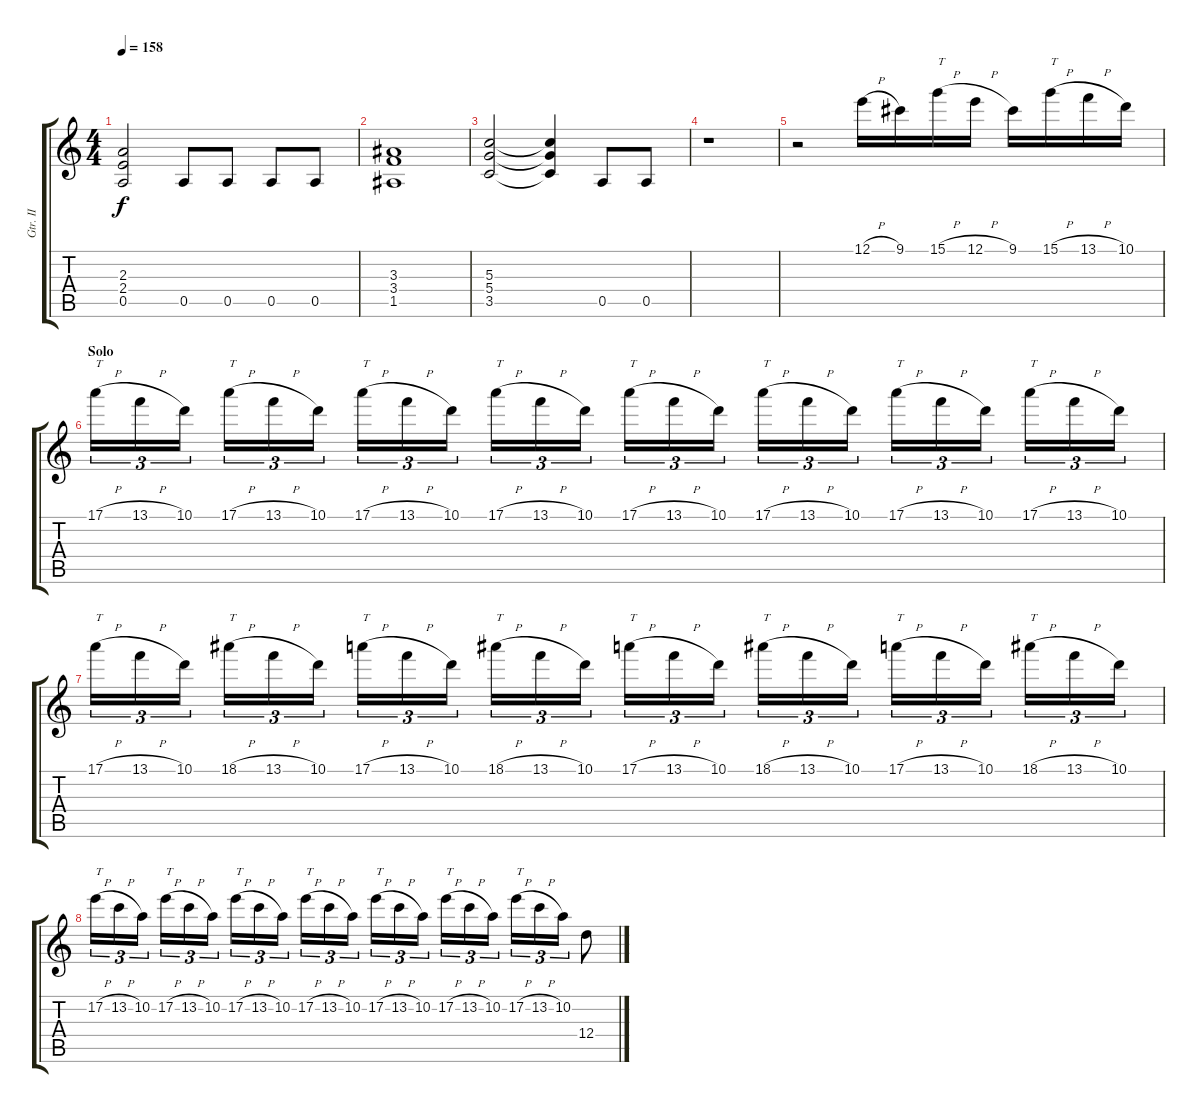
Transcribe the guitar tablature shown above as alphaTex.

\track ("Gtr. II" "Gtr. II") {instrument distortionguitar}
\staff {score tabs}
\tuning (E4 B3 G3 D3 A2 E2) {hide}
\ts (4 4)
\tempo 158
\clef g2
\ks c
(2.3{t} 2.4{t} 0.5{t}).2{dy f} 0.5.8 0.5.8 0.5.8 0.5.8 |
(3.3 3.4 1.5).1 |
(5.3 5.4 3.5).2 (5.3{t} 5.4{t} 3.5{t}).4 0.5.8 0.5.8 |
r.1 |
r.2 12.1{h}.16 9.1.16 15.1{h}.16{txt "T"} 12.1{h}.16 9.1.16 15.1{h}.16{txt "T"} 13.1{h}.16 10.1.16 |
\section ("" "Solo")
17.1{h}.16{tu (3 2) txt "T"} 13.1{h}.16{tu (3 2)} 10.1.16{tu (3 2)} 17.1{h}.16{tu (3 2) txt "T"} 13.1{h}.16{tu (3 2)} 10.1.16{tu (3 2)} 17.1{h}.16{tu (3 2) txt "T"} 13.1{h}.16{tu (3 2)} 10.1.16{tu (3 2)} 17.1{h}.16{tu (3 2) txt "T"} 13.1{h}.16{tu (3 2)} 10.1.16{tu (3 2)} 17.1{h}.16{tu (3 2) txt "T"} 13.1{h}.16{tu (3 2)} 10.1.16{tu (3 2)} 17.1{h}.16{tu (3 2) txt "T"} 13.1{h}.16{tu (3 2)} 10.1.16{tu (3 2)} 17.1{h}.16{tu (3 2) txt "T"} 13.1{h}.16{tu (3 2)} 10.1.16{tu (3 2)} 17.1{h}.16{tu (3 2) txt "T"} 13.1{h}.16{tu (3 2)} 10.1.16{tu (3 2)} |
17.1{h}.16{tu (3 2) txt "T"} 13.1{h}.16{tu (3 2)} 10.1.16{tu (3 2)} 18.1{h}.16{tu (3 2) txt "T"} 13.1{h}.16{tu (3 2)} 10.1.16{tu (3 2)} 17.1{h}.16{tu (3 2) txt "T"} 13.1{h}.16{tu (3 2)} 10.1.16{tu (3 2)} 18.1{h}.16{tu (3 2) txt "T"} 13.1{h}.16{tu (3 2)} 10.1.16{tu (3 2)} 17.1{h}.16{tu (3 2) txt "T"} 13.1{h}.16{tu (3 2)} 10.1.16{tu (3 2)} 18.1{h}.16{tu (3 2) txt "T"} 13.1{h}.16{tu (3 2)} 10.1.16{tu (3 2)} 17.1{h}.16{tu (3 2) txt "T"} 13.1{h}.16{tu (3 2)} 10.1.16{tu (3 2)} 18.1{h}.16{tu (3 2) txt "T"} 13.1{h}.16{tu (3 2)} 10.1.16{tu (3 2)} |
17.2{h}.16{tu (3 2) txt "T"} 13.2{h}.16{tu (3 2)} 10.2.16{tu (3 2)} 17.2{h}.16{tu (3 2) txt "T"} 13.2{h}.16{tu (3 2)} 10.2.16{tu (3 2)} 17.2{h}.16{tu (3 2) txt "T"} 13.2{h}.16{tu (3 2)} 10.2.16{tu (3 2)} 17.2{h}.16{tu (3 2) txt "T"} 13.2{h}.16{tu (3 2)} 10.2.16{tu (3 2)} 17.2{h}.16{tu (3 2) txt "T"} 13.2{h}.16{tu (3 2)} 10.2.16{tu (3 2)} 17.2{h}.16{tu (3 2) txt "T"} 13.2{h}.16{tu (3 2)} 10.2.16{tu (3 2)} 17.2{h}.16{tu (3 2) txt "T"} 13.2{h}.16{tu (3 2)} 10.2.16{tu (3 2)} 12.4.8
